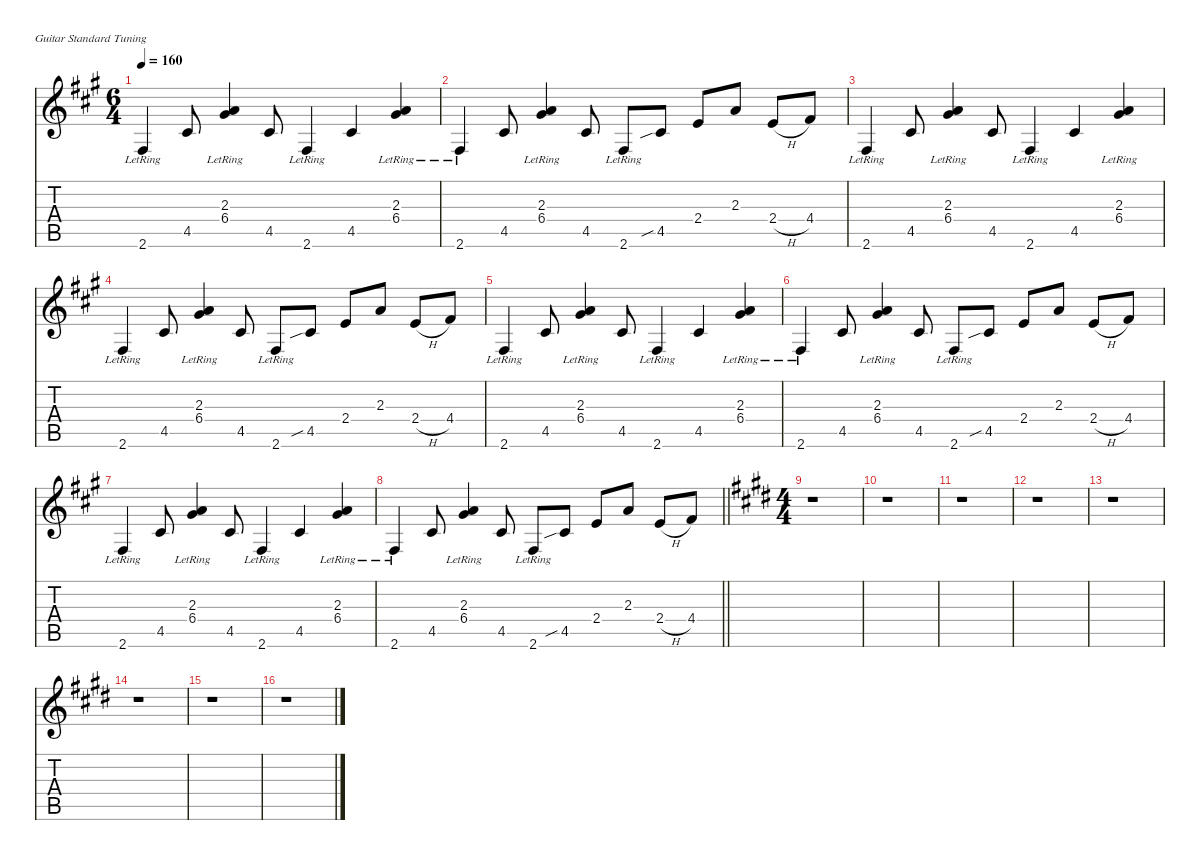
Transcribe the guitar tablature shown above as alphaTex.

\defaultSystemsLayout 4
\hideDynamics
\bracketExtendMode nobrackets
\singleTrackTrackNamePolicy hidden
\multiTrackTrackNamePolicy hidden
\firstSystemTrackNameMode fullname
\firstSystemTrackNameOrientation horizontal
\otherSystemsTrackNameOrientation horizontal
\track ("Clean guitar" "jz.guit.") {defaultSystemsLayout 4 instrument electricguitarjazz}
\staff {score tabs}
\tuning (E4 B3 G3 D3 A2 E2)
\ts (6 4)
\tempo 160
\clef g2
\ks f#minor
2.6{lr acc #}.4{dy f beam Up} 4.5{acc #}.8{beam Up} (2.3{lr acc forcenatural} 6.4{lr acc #}).4{beam Up} 4.5{acc #}.8{beam Up} 2.6{lr acc #}.4{beam Up} 4.5{acc #}.4{beam Up} (2.3{lr acc forcenatural} 6.4{lr acc #}).4{beam Up} |
2.6{lr acc #}.4{beam Up} 4.5{acc #}.8{beam Up} (2.3{lr acc forcenatural} 6.4{lr acc #}).4{beam Up} 4.5{acc #}.8{beam Up} 2.6{lr acc #}.8{beam Up} 4.5{sib acc #}.8{beam Up} 2.4{acc forcenatural}.8{beam Up} 2.3{acc forcenatural}.8{beam Up} 2.4{h acc forcenatural}.8{beam Up} 4.4{acc #}.8{beam Up} |
2.6{lr acc #}.4{beam Up} 4.5{acc #}.8{beam Up} (2.3{lr acc forcenatural} 6.4{lr acc #}).4{beam Up} 4.5{acc #}.8{beam Up} 2.6{lr acc #}.4{beam Up} 4.5{acc #}.4{beam Up} (2.3{lr acc forcenatural} 6.4{lr acc #}).4{beam Up} |
2.6{lr acc #}.4{beam Up} 4.5{acc #}.8{beam Up} (2.3{lr acc forcenatural} 6.4{lr acc #}).4{beam Up} 4.5{acc #}.8{beam Up} 2.6{lr acc #}.8{beam Up} 4.5{sib acc #}.8{beam Up} 2.4{acc forcenatural}.8{beam Up} 2.3{acc forcenatural}.8{beam Up} 2.4{h acc forcenatural}.8{beam Up} 4.4{acc #}.8{beam Up} |
2.6{lr acc #}.4{beam Up} 4.5{acc #}.8{beam Up} (2.3{lr acc forcenatural} 6.4{lr acc #}).4{beam Up} 4.5{acc #}.8{beam Up} 2.6{lr acc #}.4{beam Up} 4.5{acc #}.4{beam Up} (2.3{lr acc forcenatural} 6.4{lr acc #}).4{beam Up} |
2.6{lr acc #}.4{beam Up} 4.5{acc #}.8{beam Up} (2.3{lr acc forcenatural} 6.4{lr acc #}).4{beam Up} 4.5{acc #}.8{beam Up} 2.6{lr acc #}.8{beam Up} 4.5{sib acc #}.8{beam Up} 2.4{acc forcenatural}.8{beam Up} 2.3{acc forcenatural}.8{beam Up} 2.4{h acc forcenatural}.8{beam Up} 4.4{acc #}.8{beam Up} |
2.6{lr acc #}.4{beam Up} 4.5{acc #}.8{beam Up} (2.3{lr acc forcenatural} 6.4{lr acc #}).4{beam Up} 4.5{acc #}.8{beam Up} 2.6{lr acc #}.4{beam Up} 4.5{acc #}.4{beam Up} (2.3{lr acc forcenatural} 6.4{lr acc #}).4{beam Up} |
\barLineRight lightlight
2.6{lr acc #}.4{beam Up} 4.5{acc #}.8{beam Up} (2.3{lr acc forcenatural} 6.4{lr acc #}).4{beam Up} 4.5{acc #}.8{beam Up} 2.6{lr acc #}.8{beam Up} 4.5{sib acc #}.8{beam Up} 2.4{acc forcenatural}.8{beam Up} 2.3{acc forcenatural}.8{beam Up} 2.4{h acc forcenatural}.8{beam Up} 4.4{acc #}.8{beam Up} |
\ts (4 4)
\beaming (8 2 2 2 2)
\ks c#minor
r.1{beam Down} |
r.1{beam Down} |
r.1{beam Down} |
r.1{beam Down} |
r.1{beam Down} |
r.1{beam Down} |
r.1{beam Down} |
r.1{beam Down}
